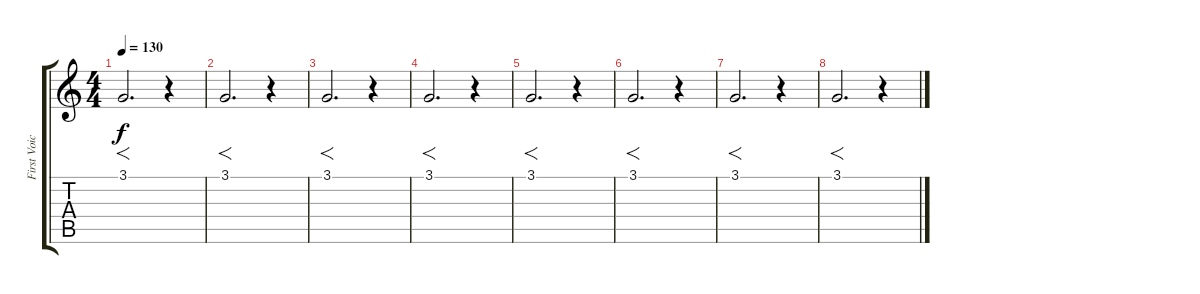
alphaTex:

\track ("First Voice (female)" "First Voic") {instrument choiraahs}
\staff {score tabs}
\tuning (E4 B3 G3 D3 A2 E2) {hide}
\ts (4 4)
\tempo 130
\clef g2
\ks c
3.1.2{f d dy f} r.4 |
3.1.2{f d} r.4 |
3.1.2{f d} r.4 |
3.1.2{f d} r.4 |
3.1.2{f d} r.4 |
3.1.2{f d} r.4 |
3.1.2{f d} r.4 |
3.1.2{f d} r.4
